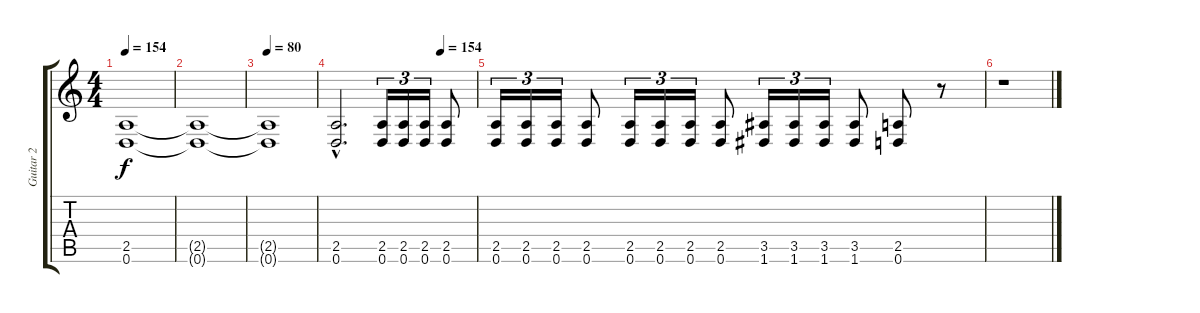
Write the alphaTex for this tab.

\track ("Guitar 2" "Guitar 2") {instrument distortionguitar}
\staff {score tabs}
\tuning (D4 A3 F3 C3 G2 D2) {hide}
\ts (4 4)
\tempo 154
\clef g2
\ks c
(2.5 0.6).1{dy f} |
(2.5{t} 0.6{t}).1 |
\tempo 80
(2.5{t} 0.6{t}).1 |
\tempo (154 0.75)
(2.5{hac} 0.6{hac}).2{d} (2.5 0.6).16{tu (3 2)} (2.5 0.6).16{tu (3 2)} (2.5 0.6).16{tu (3 2)} (2.5 0.6).8 |
(2.5 0.6).16{tu (3 2)} (2.5 0.6).16{tu (3 2)} (2.5 0.6).16{tu (3 2)} (2.5 0.6).8 (2.5 0.6).16{tu (3 2)} (2.5 0.6).16{tu (3 2)} (2.5 0.6).16{tu (3 2)} (2.5 0.6).8 (3.5 1.6).16{tu (3 2)} (3.5 1.6).16{tu (3 2)} (3.5 1.6).16{tu (3 2)} (3.5 1.6).8 (2.5 0.6).8 r.8 |
r.1
